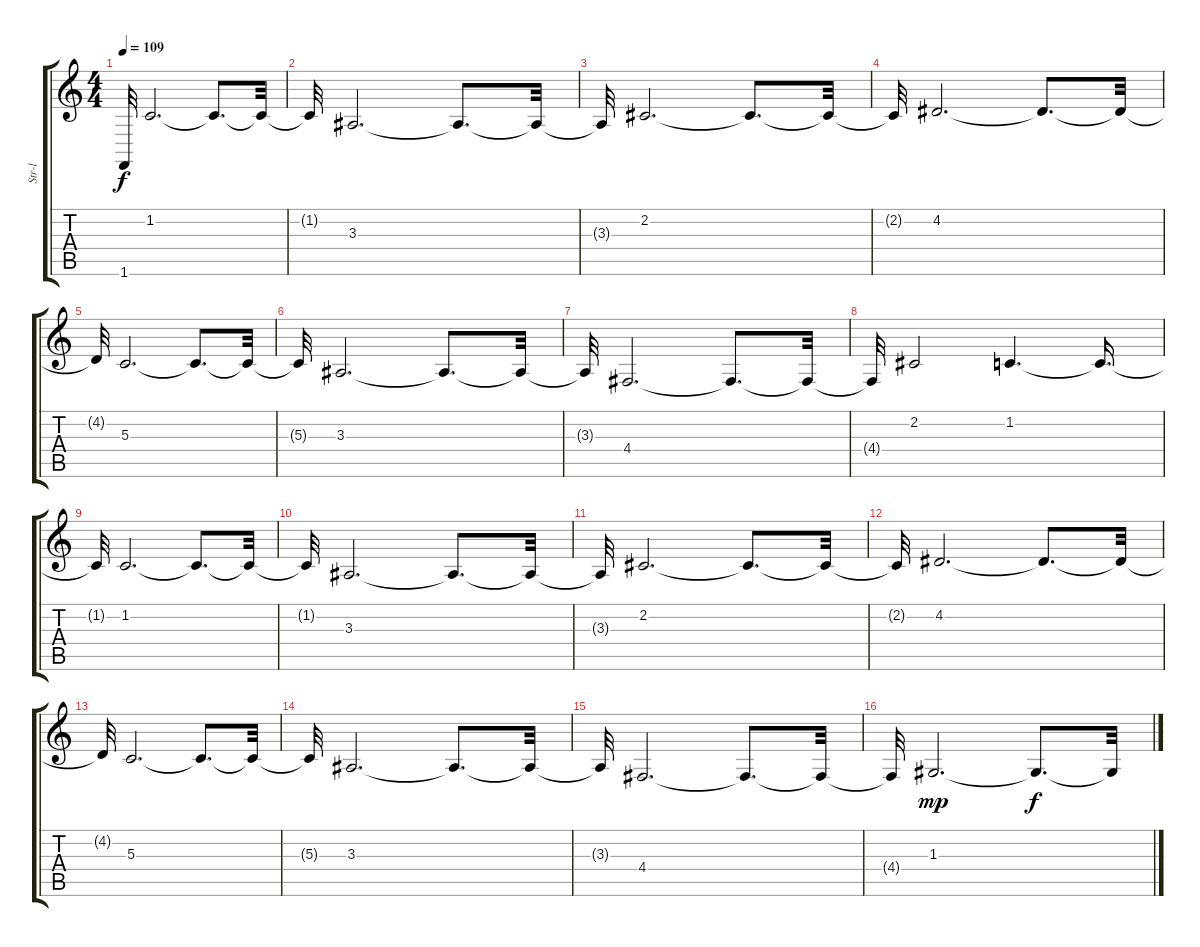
\track ("Str-l" "Str-l") {instrument stringensemble2}
\staff {score tabs}
\tuning (E4 B3 G3 D3 A2 E2) {hide}
\ts (4 4)
\tempo 109
\clef g2
\ks c
1.6{t}.32{dy f} 1.2.2{d} 1.2{t}.8{d} 1.2{t}.32 |
1.2{t}.32 3.3.2{d} 3.3{t}.8{d} 3.3{t}.32 |
3.3{t}.32 2.2.2{d} 2.2{t}.8{d} 2.2{t}.32 |
2.2{t}.32 4.2.2{d} 4.2{t}.8{d} 4.2{t}.32 |
4.2{t}.32 5.3.2{d} 5.3{t}.8{d} 5.3{t}.32 |
5.3{t}.32 3.3.2{d} 3.3{t}.8{d} 3.3{t}.32 |
3.3{t}.32 4.4.2{d} 4.4{t}.8{d} 4.4{t}.32 |
4.4{t}.32 2.2.2 1.2.4{d} 1.2{t}.16{d} |
1.2{t}.32 1.2.2{d} 1.2{t}.8{d} 1.2{t}.32 |
1.2{t}.32 3.3.2{d} 3.3{t}.8{d} 3.3{t}.32 |
3.3{t}.32 2.2.2{d} 2.2{t}.8{d} 2.2{t}.32 |
2.2{t}.32 4.2.2{d} 4.2{t}.8{d} 4.2{t}.32 |
4.2{t}.32 5.3.2{d} 5.3{t}.8{d} 5.3{t}.32 |
5.3{t}.32 3.3.2{d} 3.3{t}.8{d} 3.3{t}.32 |
3.3{t}.32 4.4.2{d} 4.4{t}.8{d} 4.4{t}.32 |
4.4{t}.32 1.3.2{d dy mp} 1.3{t}.8{d dy f} 1.3{t}.32
